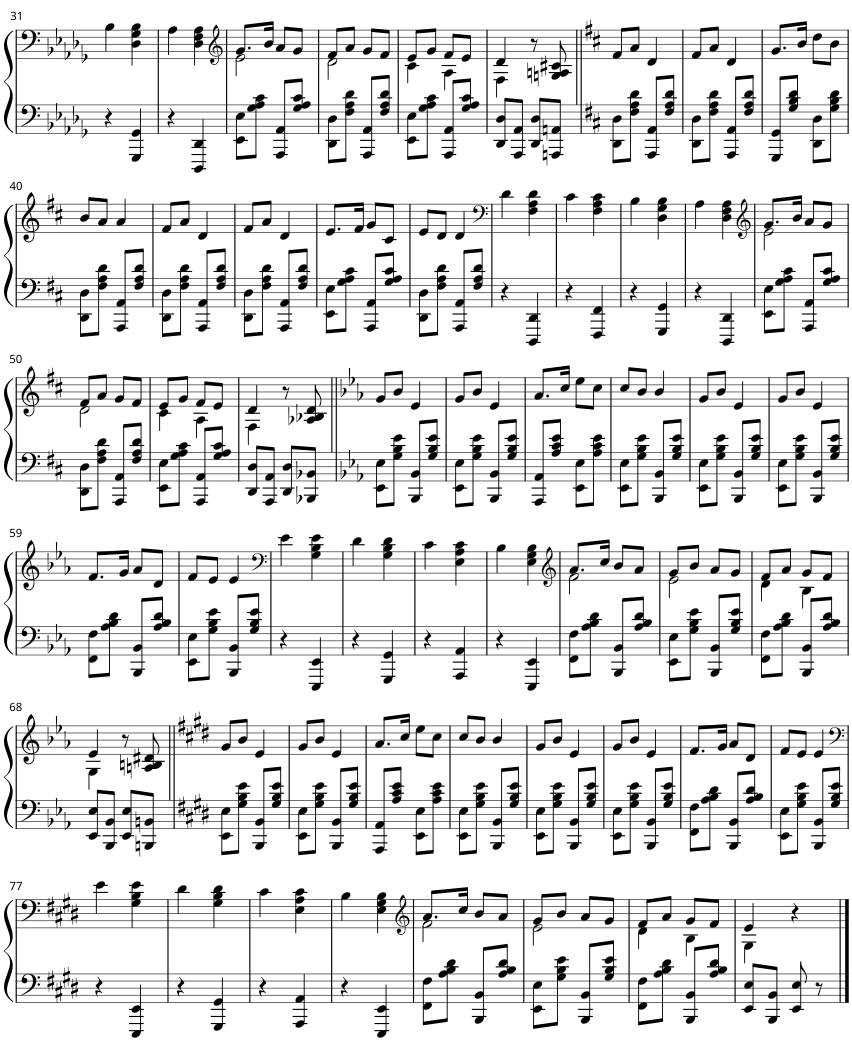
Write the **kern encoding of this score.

**kern	**kern
*part1	*part1
*staff2	*staff1
*I"Piano	*
*I'Pno	*
!!LO:PB:g=z
*clefF4	*clefF4
*k[b-e-a-d-g-]	*k[b-e-a-d-g-]
*M2/4	*M2/4
=31	=31
4r	4B-\
4GGG-/ 4GG-/	4D-\ 4G-\ 4B-\
=32	=32
4r	4A-\
4DDD-/ 4DD-/	4D-\ 4F\ 4A-\
=33	=33
*	*clefG2
*	*^
8EE-\ 8E-\L	8.g-/L	2e-\
8G-\ 8A-\ 8c\J	.	.
.	16b-/Jk	.
8AAA-/ 8AA-/L	8a-/L	.
8G-/ 8A-/ 8c/J	8g-/J	.
=34	=34	=34
8DD-\ 8D-\L	8f/L	2d-\
8F\ 8A-\ 8d-\J	8a-/J	.
8AAA-/ 8AA-/L	8g-/L	.
8F/ 8A-/ 8d-/J	8f/J	.
=35	=35	=35
8EE-\ 8E-\L	8e-/L	4c\
8G-\ 8A-\ 8c\J	8g-/J	.
8AAA-/ 8AA-/L	8f/L	4A-\
8G-/ 8A-/ 8c/J	8e-/J	.
=36	=36	=36
8DD-/ 8D-/L	4d-/	4F\
8AAA-/ 8AA-/J	.	.
8DD-/ 8D-/L	8r	4ryy
8AAAn/ 8AAn/J	8Gn/ 8An/ 8c#X/	.
*	*v	*v
=37||	=37||
*k[f#c#]	*k[f#c#]
8DD\ 8D\L	8f#/L
8F#\ 8A\ 8d\J	8a/J
8AAA/ 8AA/L	4d/
8F#/ 8A/ 8d/J	.
=38	=38
8DD\ 8D\L	8f#/L
8F#\ 8A\ 8d\J	8a/J
8AAA/ 8AA/L	4d/
8F#/ 8A/ 8d/J	.
=39	=39
8GGG/ 8GG/L	8.g/L
8G/ 8B/ 8d/J	.
.	16b/Jk
8DD\ 8D\L	8dd\L
8G\ 8B\ 8d\J	8b\J
!!LO:LB:g=z
=40	=40
8DD\ 8D\L	8b/L
8F#\ 8A\ 8d\J	8a/J
8AAA/ 8AA/L	4a/
8F#/ 8A/ 8d/J	.
=41	=41
8DD\ 8D\L	8f#/L
8F#\ 8A\ 8d\J	8a/J
8AAA/ 8AA/L	4d/
8F#/ 8A/ 8d/J	.
=42	=42
8DD\ 8D\L	8f#/L
8F#\ 8A\ 8d\J	8a/J
8AAA/ 8AA/L	4d/
8F#/ 8A/ 8d/J	.
=43	=43
8EE\ 8E\L	8.e/L
8G\ 8A\ 8c#\J	.
.	16f#/Jk
8AAA/ 8AA/L	8g/L
8G/ 8A/ 8c#/J	8c#/J
=44	=44
8DD\ 8D\L	8e/L
8F#\ 8A\ 8d\J	8d/J
8AAA/ 8AA/L	4d/
8F#/ 8A/ 8d/J	.
=45	=45
*	*clefF4
4r	4d\
4DDD/ 4DD/	4F#\ 4A\ 4d\
=46	=46
4r	4c#\
4FFF#/ 4FF#/	4F#\ 4A\ 4c#\
=47	=47
4r	4B\
4GGG/ 4GG/	4D\ 4G\ 4B\
=48	=48
4r	4A\
4DDD/ 4DD/	4D\ 4F#\ 4A\
=49	=49
*	*clefG2
*	*^
8EE\ 8E\L	8.g/L	2e\
8G\ 8A\ 8c#\J	.	.
.	16b/Jk	.
8AAA/ 8AA/L	8a/L	.
8G/ 8A/ 8c#/J	8g/J	.
!!LO:LB:g=z	!!
=50	=50	=50
8DD\ 8D\L	8f#/L	2d\
8F#\ 8A\ 8d\J	8a/J	.
8AAA/ 8AA/L	8g/L	.
8F#/ 8A/ 8d/J	8f#/J	.
=51	=51	=51
8EE\ 8E\L	8e/L	4c#\
8G\ 8A\ 8c#\J	8g/J	.
8AAA/ 8AA/L	8f#/L	4A\
8G/ 8A/ 8c#/J	8e/J	.
=52	=52	=52
8DD/ 8D/L	4d/	4F#\
8AAA/ 8AA/J	.	.
8DD/ 8D/L	8r	4ryy
8BBB-X/ 8BB-X/J	8A-X/ 8B-X/ 8d/	.
*	*v	*v
=53||	=53||
*k[b-e-a-]	*k[b-e-a-]
8EE-\ 8E-\L	8g/L
8G\ 8B-\ 8e-\J	8b-/J
8BBB-/ 8BB-/L	4e-/
8G/ 8B-/ 8e-/J	.
=54	=54
8EE-\ 8E-\L	8g/L
8G\ 8B-\ 8e-\J	8b-/J
8BBB-/ 8BB-/L	4e-/
8G/ 8B-/ 8e-/J	.
=55	=55
8AAA-/ 8AA-/L	8.a-/L
8A-/ 8c/ 8e-/J	.
.	16cc/Jk
8EE-\ 8E-\L	8ee-\L
8A-\ 8c\ 8e-\J	8cc\J
=56	=56
8EE-\ 8E-\L	8cc/L
8G\ 8B-\ 8e-\J	8b-/J
8BBB-/ 8BB-/L	4b-/
8G/ 8B-/ 8e-/J	.
=57	=57
8EE-\ 8E-\L	8g/L
8G\ 8B-\ 8e-\J	8b-/J
8BBB-/ 8BB-/L	4e-/
8G/ 8B-/ 8e-/J	.
=58	=58
8EE-\ 8E-\L	8g/L
8G\ 8B-\ 8e-\J	8b-/J
8BBB-/ 8BB-/L	4e-/
8G/ 8B-/ 8e-/J	.
!!LO:LB:g=z
=59	=59
8FF\ 8F\L	8.f/L
8A-\ 8B-\ 8d\J	.
.	16g/Jk
8BBB-/ 8BB-/L	8a-/L
8A-/ 8B-/ 8d/J	8d/J
=60	=60
8EE-\ 8E-\L	8f/L
8G\ 8B-\ 8e-\J	8e-/J
8BBB-/ 8BB-/L	4e-/
8G/ 8B-/ 8e-/J	.
=61	=61
*	*clefF4
4r	4e-\
4EEE-/ 4EE-/	4G\ 4B-\ 4e-\
=62	=62
4r	4d\
4GGG/ 4GG/	4G\ 4B-\ 4d\
=63	=63
4r	4c\
4AAA-/ 4AA-/	4E-\ 4A-\ 4c\
=64	=64
4r	4B-\
4EEE-/ 4EE-/	4E-\ 4G\ 4B-\
=65	=65
*	*clefG2
*	*^
8FF\ 8F\L	8.a-/L	2f\
8A-\ 8B-\ 8d\J	.	.
.	16cc/Jk	.
8BBB-/ 8BB-/L	8b-/L	.
8A-/ 8B-/ 8d/J	8a-/J	.
=66	=66	=66
8EE-\ 8E-\L	8g/L	2e-\
8G\ 8B-\ 8e-\J	8b-/J	.
8BBB-/ 8BB-/L	8a-/L	.
8G/ 8B-/ 8e-/J	8g/J	.
=67	=67	=67
8FF\ 8F\L	8f/L	4d\
8A-\ 8B-\ 8d\J	8a-/J	.
8BBB-/ 8BB-/L	8g/L	4B-\
8A-/ 8B-/ 8d/J	8f/J	.
!!LO:LB:g=z	!!
=68	=68	=68
8EE-/ 8E-/L	4e-/	4G\
8BBB-/ 8BB-/J	.	.
8EE-/ 8E-/L	8r	4ryy
8BBBn/ 8BBn/J	8An/ 8Bn/ 8d#X/	.
*	*v	*v
=69||	=69||
*k[f#c#g#d#]	*k[f#c#g#d#]
8EE\ 8E\L	8g#/L
8G#\ 8B\ 8e\J	8b/J
8BBB/ 8BB/L	4e/
8G#/ 8B/ 8e/J	.
=70	=70
8EE\ 8E\L	8g#/L
8G#\ 8B\ 8e\J	8b/J
8BBB/ 8BB/L	4e/
8G#/ 8B/ 8e/J	.
=71	=71
8AAA/ 8AA/L	8.a/L
8A/ 8c#/ 8e/J	.
.	16cc#/Jk
8EE\ 8E\L	8ee\L
8A\ 8c#\ 8e\J	8cc#\J
=72	=72
8EE\ 8E\L	8cc#/L
8G#\ 8B\ 8e\J	8b/J
8BBB/ 8BB/L	4b/
8G#/ 8B/ 8e/J	.
=73	=73
8EE\ 8E\L	8g#/L
8G#\ 8B\ 8e\J	8b/J
8BBB/ 8BB/L	4e/
8G#/ 8B/ 8e/J	.
=74	=74
8EE\ 8E\L	8g#/L
8G#\ 8B\ 8e\J	8b/J
8BBB/ 8BB/L	4e/
8G#/ 8B/ 8e/J	.
=75	=75
8FF#\ 8F#\L	8.f#/L
8A\ 8B\ 8d#\J	.
.	16g#/Jk
8BBB/ 8BB/L	8a/L
8A/ 8B/ 8d#/J	8d#/J
=76	=76
8EE\ 8E\L	8f#/L
8G#\ 8B\ 8e\J	8e/J
8BBB/ 8BB/L	4e/
8G#/ 8B/ 8e/J	.
!!LO:LB:g=z
=77	=77
*	*clefF4
4r	4e\
4EEE/ 4EE/	4G#\ 4B\ 4e\
=78	=78
4r	4d#\
4GGG#/ 4GG#/	4G#\ 4B\ 4d#\
=79	=79
4r	4c#\
4AAA/ 4AA/	4E\ 4A\ 4c#\
=80	=80
4r	4B\
4EEE/ 4EE/	4E\ 4G#\ 4B\
=81	=81
*	*clefG2
*	*^
8FF#\ 8F#\L	8.a/L	2f#\
8A\ 8B\ 8d#\J	.	.
.	16cc#/Jk	.
8BBB/ 8BB/L	8b/L	.
8A/ 8B/ 8d#/J	8a/J	.
=82	=82	=82
8EE\ 8E\L	8g#/L	2e\
8G#\ 8B\ 8e\J	8b/J	.
8BBB/ 8BB/L	8a/L	.
8G#/ 8B/ 8e/J	8g#/J	.
=83	=83	=83
8FF#\ 8F#\L	8f#/L	4d#\
8A\ 8B\ 8d#\J	8a/J	.
8BBB/ 8BB/L	8g#/L	4B\
8A/ 8B/ 8d#/J	8f#/J	.
=84	=84	=84
8EE/ 8E/L	4e/	4G#\
8BBB/ 8BB/J	.	.
8EE/ 8E/	4r	4ryy
8r	.	.
*	*v	*v
==	==
*-	*-
